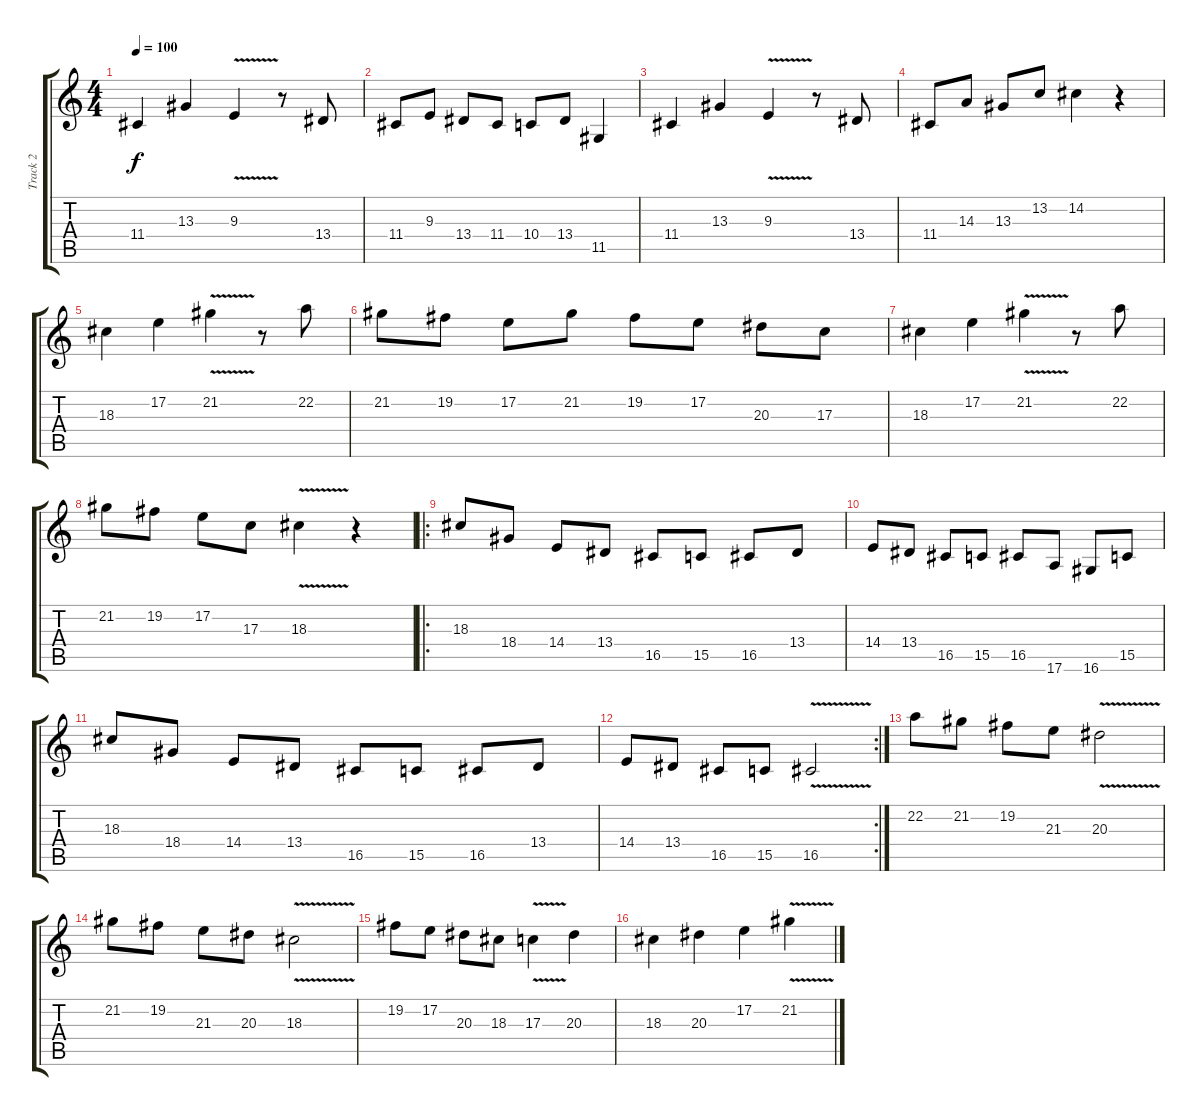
\track ("Track 2" "Track 2") {instrument fx7echoes}
\staff {score tabs}
\tuning (E4 B3 G3 D3 A2 E2) {hide}
\ts (4 4)
\tempo 100
\clef g2
\ks c
11.4.4{dy f instrument fx7echoes} 13.3.4 9.3{v}.4 r.8 13.4.8 |
11.4.8 9.3.8 13.4.8 11.4.8 10.4.8 13.4.8 11.5.4 |
11.4.4 13.3.4 9.3{v}.4 r.8 13.4.8 |
11.4.8 14.3.8 13.3.8 13.2.8 14.2.4 r.4 |
18.3.4 17.2.4 21.2{v}.4 r.8 22.2.8 |
21.2.8 19.2.8 17.2.8 21.2.8 19.2.8 17.2.8 20.3.8 17.3.8 |
18.3.4 17.2.4 21.2{v}.4 r.8 22.2.8 |
21.2.8 19.2.8 17.2.8 17.3.8 18.3{v}.4 r.4 |
\ro
18.3.8 18.4.8 14.4.8 13.4.8 16.5.8 15.5.8 16.5.8 13.4.8 |
14.4.8 13.4.8 16.5.8 15.5.8 16.5.8 17.6.8 16.6.8 15.5.8 |
18.3.8 18.4.8 14.4.8 13.4.8 16.5.8 15.5.8 16.5.8 13.4.8 |
\rc 2
14.4.8 13.4.8 16.5.8 15.5.8 16.5{v}.2 |
22.2.8 21.2.8 19.2.8 21.3.8 20.3{v}.2 |
21.2.8 19.2.8 21.3.8 20.3.8 18.3{v}.2 |
19.2.8 17.2.8 20.3.8 18.3.8 17.3{v}.4 20.3.4 |
18.3.4 20.3.4 17.2.4 21.2{v}.4
